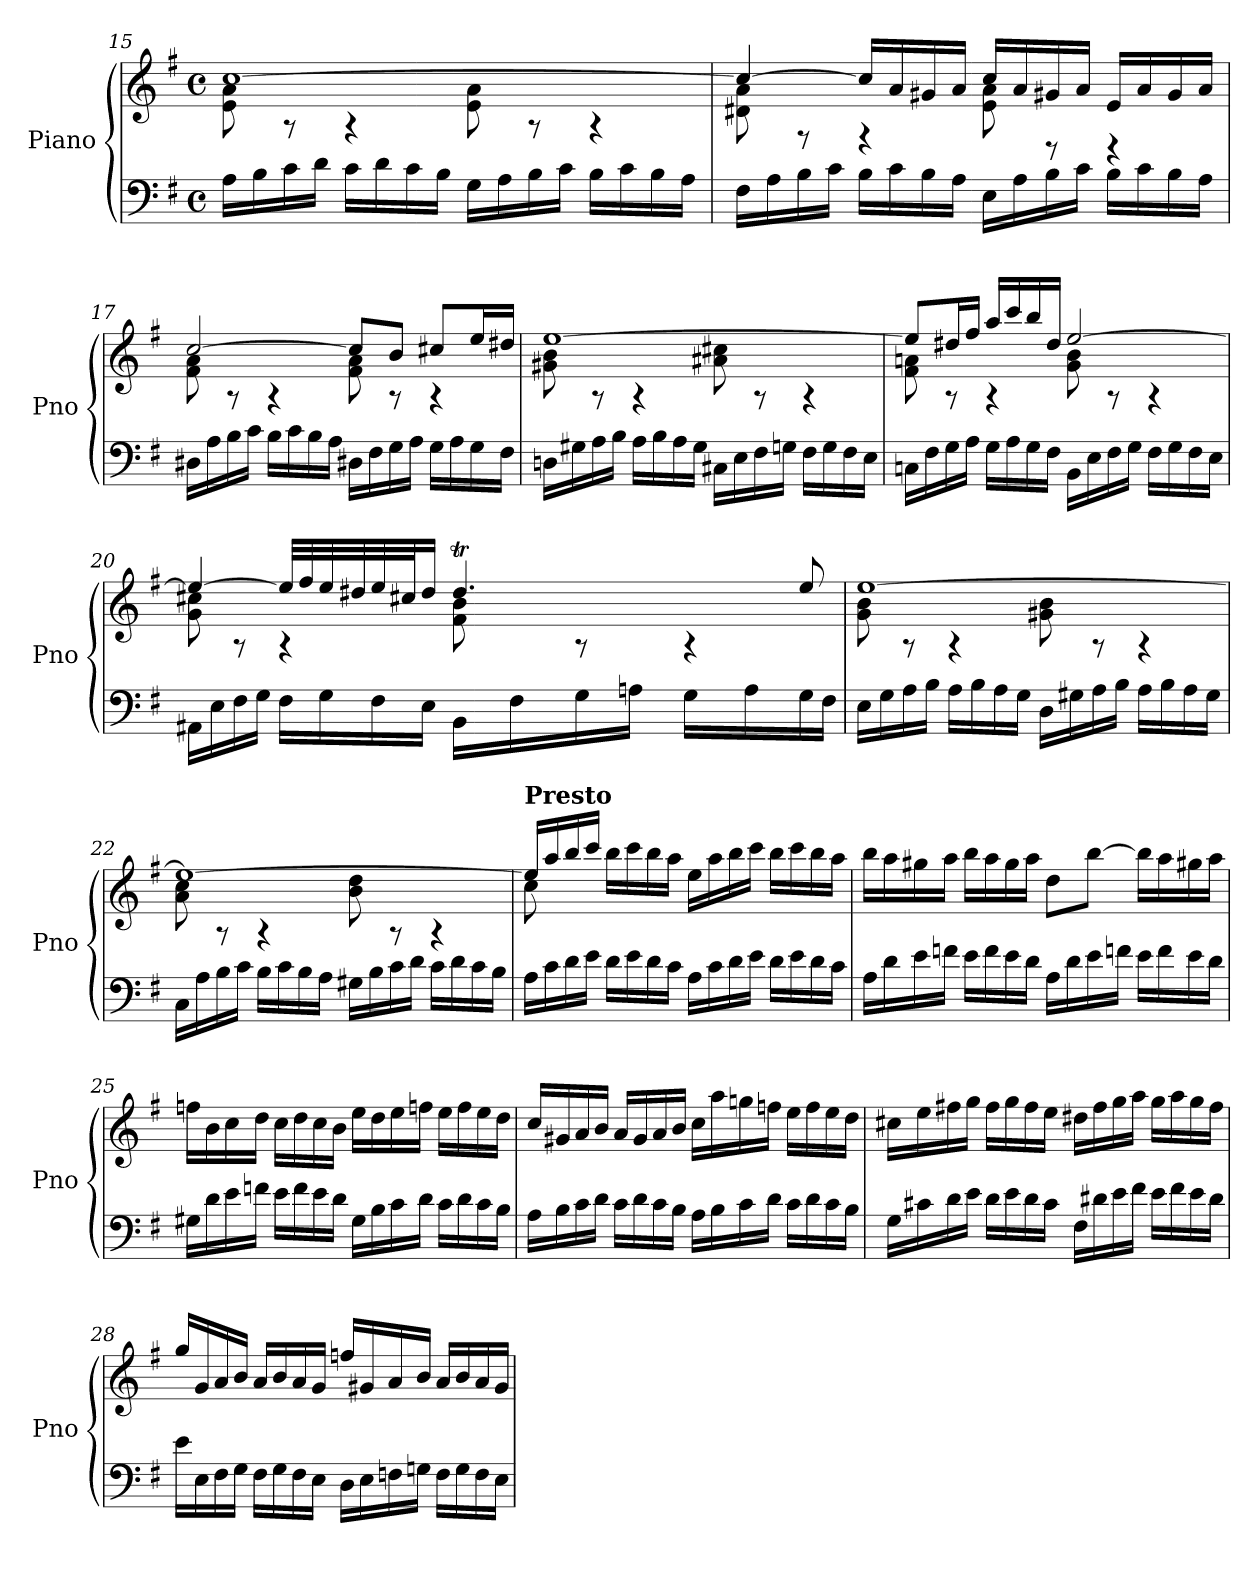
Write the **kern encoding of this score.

**kern	**kern
*part1	*part1
*staff2	*staff1
*I"Piano	*
*I'Pno	*
!!LO:LB:g=z
*clefF4	*clefG2
*k[f#]	*k[f#]
*M4/4	*M4/4
*met(c)	*met(c)
=15	=15
*	*^
16A\LL	[1cc	8e\ 8a\
16B\	.	.
16c\	.	8rA
16d\JJ	.	.
16c\LL	.	4rA
16d\	.	.
16c\	.	.
16B\JJ	.	.
16G\LL	.	8e\ 8a\
16A\	.	.
16B\	.	8rA
16c\JJ	.	.
16B\LL	.	4rA
16c\	.	.
16B\	.	.
16A\JJ	.	.
!!LO:LB:g=z	!!
=16	=16	=16
16F#\LL	4cc/_	8d#X\ 8a\
16A\	.	.
16B\	.	8rF
16c\JJ	.	.
16B\LL	16cc/LL]	4rF
16c\	16a/	.
16B\	16g#X/	.
16A\JJ	16a/JJ	.
16E\LL	16cc/LL	8e\ 8a\
16A\	16a/	.
16B\	16g#X/	8rD
16c\JJ	16a/JJ	.
16B\LL	16e/LL	4rD
16c\	16a/	.
16B\	16g#/	.
16A\JJ	16a/JJ	.
=17	=17	=17
16D#X\LL	[2cc/	8f#\ 8a\
16A\	.	.
16B\	.	8rA
16c\JJ	.	.
16B\LL	.	4rA
16c\	.	.
16B\	.	.
16A\JJ	.	.
16D#X\LL	8cc/L]	8f#\ 8a\
16F#\	.	.
16G\	8b/J	8rA
16A\JJ	.	.
16G\LL	8cc#X/L	4rA
16A\	.	.
16G\	16ee/L	.
16F#\JJ	16dd#X/JJ	.
!!LO:PB:g=z	!!
=18	=18	=18
16Dn\LL	[1ee	8g#X\ 8b\
16G#X\	.	.
16A\	.	8rA
16B\JJ	.	.
16A\LL	.	4rA
16B\	.	.
16A\	.	.
16G#\JJ	.	.
16C#X\LL	.	8a#X\ 8cc#X\
16E\	.	.
16F#\	.	8rA
16Gn\JJ	.	.
16F#\LL	.	4rA
16G\	.	.
16F#\	.	.
16E\JJ	.	.
!!LO:LB:g=z	!!
=19	=19	=19
16Cn\LL	8ee/L]	8f#\ 8an\
16F#\	.	.
16G\	16dd#X/L	8rA
16A\JJ	16ff#/JJ	.
16G\LL	16aa/LL	4rA
16A\	16ccc/	.
16G\	16bb/	.
16F#\JJ	16dd#/JJ	.
16BB\LL	[2ee/	8g\ 8b\
16E\	.	.
16F#\	.	8rA
16G\JJ	.	.
16F#\LL	.	4rA
16G\	.	.
16F#\	.	.
16E\JJ	.	.
=20	=20	=20
*	*	*^
16AA#X\LL	4ee/_	8g\ 8cc#X\	2ryy
16E\	.	.	.
16F#\	.	8rA	.
16G\JJ	.	.	.
16F#\LL	32ee/LLL]	4rA	.
.	32ff#/	.	.
16G\	32ee/	.	.
.	32dd#X/	.	.
16F#\	32ee/	.	.
.	32cc#X/J	.	.
16E\JJ	16dd#/JJ	.	.
*	*	*	*Xtuplet
16BB\LL	4.dd#t/	8f#\ 8b\	128%3ee!yy
.	.	.	128%3dd#!yy
.	.	.	128%3ee!yy
16F#\	.	.	.
.	.	.	128%3dd#!yy
.	.	.	128%3ee!yy
.	.	.	128%3dd#!yy
16G\	.	8rA	.
.	.	.	128%3ee!yy
.	.	.	128%3dd#!yy
16An\JJ	.	.	128%3ee!yy
.	.	.	128%3dd#!yy
.	.	.	128%3ee!yy
16G\LL	.	4rA	.
.	.	.	128%3dd#!yy
.	.	.	128%3ee!yy
.	.	.	128%3dd#!yy
16A\	.	.	.
.	.	.	128%3ee!yy
.	.	.	128%3dd#!yy
16G\	8ee/	.	8ryy
16F#\JJ	.	.	.
*	*	*v	*v
!!LO:LB:g=z
=21	=21	=21
16E\LL	[1ee	8g\ 8b\
16G\	.	.
16A\	.	8rA
16B\JJ	.	.
16A\LL	.	4rA
16B\	.	.
16A\	.	.
16G\JJ	.	.
16D\LL	.	8g#X\ 8b\
16G#X\	.	.
16A\	.	8rA
16B\JJ	.	.
16A\LL	.	4rA
16B\	.	.
16A\	.	.
16G#\JJ	.	.
!!LO:LB:g=z	!!
=22	=22	=22
16C\LL	1ee_	8a\ 8cc\
16A\	.	.
16B\	.	8rA
16c\JJ	.	.
16B\LL	.	4rA
16c\	.	.
16B\	.	.
16A\JJ	.	.
16G#X\LL	.	8b\ 8dd\
16B\	.	.
16c\	.	8rA
16d\JJ	.	.
16c\LL	.	4rA
16d\	.	.
16c\	.	.
16B\JJ	.	.
=23	=23	=23
!	!LO:TX:a:B:t=Presto	!
16A\LL	16ee/LL]	8cc\
16c\	16aa/	.
16d\	16bb/	2..ryy
16e\JJ	16ccc/JJ	.
16d\LL	16bb\LL	.
16e\	16ccc\	.
16d\	16bb\	.
16c\JJ	16aa\JJ	.
16A\LL	16ee\LL	.
16c\	16aa\	.
16d\	16bb\	.
16e\JJ	16ccc\JJ	.
16d\LL	16bb\LL	.
16e\	16ccc\	.
16d\	16bb\	.
16c\JJ	16aa\JJ	.
*	*v	*v
!!LO:LB:g=z
=24	=24
16A\LL	16bb\LL
16d\	16aa\
16e\	16gg#X\
16fn\JJ	16aa\JJ
16e\LL	16bb\LL
16f\	16aa\
16e\	16gg#\
16d\JJ	16aa\JJ
16A\LL	8dd\L
16d\	.
16e\	[8bb\J
16fn\JJ	.
16e\LL	16bb\LL]
16f\	16aa\
16e\	16gg#X\
16d\JJ	16aa\JJ
!!LO:LB:g=z
=25	=25
16G#X\LL	16ffn\LL
16d\	16b\
16e\	16cc\
16fn\JJ	16dd\JJ
16e\LL	16cc\LL
16f\	16dd\
16e\	16cc\
16d\JJ	16b\JJ
16G#\LL	16ee\LL
16B\	16dd\
16c\	16ee\
16d\JJ	16ffn\JJ
16c\LL	16ee\LL
16d\	16ff\
16c\	16ee\
16B\JJ	16dd\JJ
=26	=26
16A\LL	16cc/LL
16B\	16g#X/
16c\	16a/
16d\JJ	16b/JJ
16c\LL	16a/LL
16d\	16g#/
16c\	16a/
16B\JJ	16b/JJ
16A\LL	16cc\LL
16B\	16aa\
16c\	16ggn\
16d\JJ	16ffn\JJ
16c\LL	16ee\LL
16d\	16ff\
16c\	16ee\
16B\JJ	16dd\JJ
!!LO:PB:g=z
=27	=27
16G\LL	16cc#X\LL
16c#X\	16ee\
16d\	16ff#X\
16e\JJ	16gg\JJ
16d\LL	16ff#\LL
16e\	16gg\
16d\	16ff#\
16c#\JJ	16ee\JJ
16F#\LL	16dd#X\LL
16d#X\	16ff#\
16e\	16gg\
16f#\JJ	16aa\JJ
16e\LL	16gg\LL
16f#\	16aa\
16e\	16gg\
16d#\JJ	16ff#\JJ
!!LO:LB:g=z
=28	=28
16e\LL	16gg/LL
16E\	16g/
16F#\	16a/
16G\JJ	16b/JJ
16F#\LL	16a/LL
16G\	16b/
16F#\	16a/
16E\JJ	16g/JJ
16D\LL	16ffn/LL
16E\	16g#X/
16Fn\	16a/
16Gn\JJ	16b/JJ
16F\LL	16a/LL
16G\	16b/
16F\	16a/
16E\JJ	16g#/JJ
=	=
*-	*-
